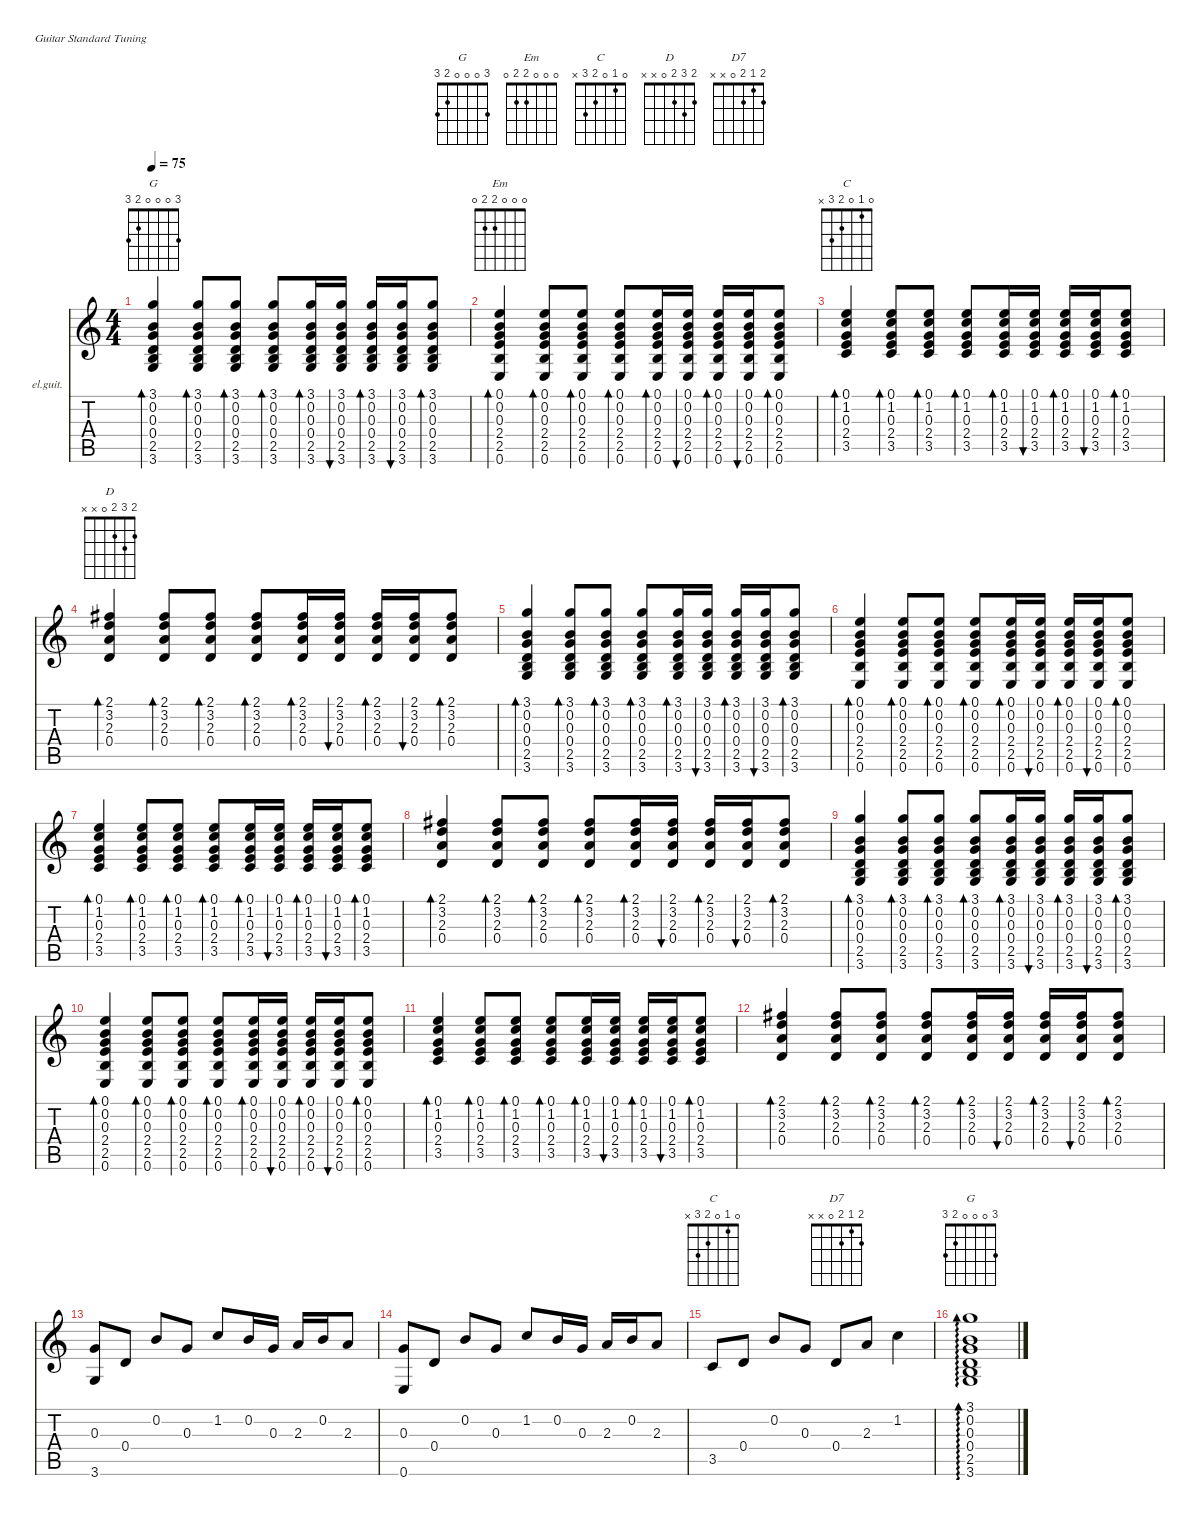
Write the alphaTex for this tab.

\defaultSystemsLayout 4
\hideDynamics
\bracketExtendMode nobrackets
\firstSystemTrackNameOrientation horizontal
\otherSystemsTrackNameOrientation horizontal
\chordDiagramsInScore
\track ("Clean Guitar" "el.guit.") {defaultSystemsLayout 4 instrument electricguitarclean}
\staff {score tabs}
\tuning (E4 B3 G3 D3 A2 E2)
\chord ("G" 3 0 0 0 2 3) {showfingering false}
\chord ("Em" 0 0 0 2 2 0) {showfingering false}
\chord ("C" 0 1 0 2 3 x) {showfingering false}
\chord ("D" 2 3 2 0 x x) {showfingering false barre 4294967295}
\chord ("D7" 2 1 2 0 x x) {showfingering false}
\ts (4 4)
\tempo 75
\clef g2
\scale
1.11084
\ks c
(3.6 2.5 0.4 0.3 0.2 3.1).4{bd 117 ch "G" dy mf} (3.6 2.5 0.4 0.3 0.2 3.1).8{bd 117} (3.6 2.5 0.4 0.3 0.2 3.1).8{bd 117} (3.6 2.5 0.4 0.3 0.2 3.1).8{bd 117} (3.6 2.5 0.4 0.3 0.2 3.1).16{bd 117} (3.6 2.5 0.4 0.3 0.2 3.1).16{bu 59} (3.6 2.5 0.4 0.3 0.2 3.1).16{bd 117} (3.6 2.5 0.4 0.3 0.2 3.1).16{bu 59} (3.6 2.5 0.4 0.3 0.2 3.1).8{bd 117} |
\scale
0.963053 (0.6 2.5 2.4 0.3 0.2 0.1).4{bd 111 ch "Em"} (0.6 2.5 2.4 0.3 0.2 0.1).8{bd 111} (0.6 2.5 2.4 0.3 0.2 0.1).8{bd 111} (0.6 2.5 2.4 0.3 0.2 0.1).8{bd 111} (0.6 2.5 2.4 0.3 0.2 0.1).16{bd 111} (0.6 2.5 2.4 0.3 0.2 0.1).16{bu 111} (0.6 2.5 2.4 0.3 0.2 0.1).16{bd 111} (0.6 2.5 2.4 0.3 0.2 0.1).16{bu 111} (0.6 2.5 2.4 0.3 0.2 0.1).8{bd 111} |
\scale
0.963053 (3.5 2.4 0.3 1.2 0.1).4{bd 116 ch "C"} (3.5 2.4 0.3 1.2 0.1).8{bd 116} (3.5 2.4 0.3 1.2 0.1).8{bd 116} (3.5 2.4 0.3 1.2 0.1).8{bd 116} (3.5 2.4 0.3 1.2 0.1).16{bd 116} (3.5 2.4 0.3 1.2 0.1).16{bu 115} (3.5 2.4 0.3 1.2 0.1).16{bd 116} (3.5 2.4 0.3 1.2 0.1).16{bu 115} (3.5 2.4 0.3 1.2 0.1).8{bd 116} |
\scale
0.963053 (0.4 2.3 3.2 2.1{acc #}).4{bd 112 ch "D"} (0.4 2.3 3.2 2.1{acc #}).8{bd 241} (0.4 2.3 3.2 2.1{acc #}).8{bd 241} (0.4 2.3 3.2 2.1{acc #}).8{bd 241} (0.4 2.3 3.2 2.1{acc #}).16{bd 241} (0.4 2.3 3.2 2.1{acc #}).16{bu 120} (0.4 2.3 3.2 2.1{acc #}).16{bd 120} (0.4 2.3 3.2 2.1{acc #}).16{bu 120} (0.4 2.3 3.2 2.1{acc #}).8{bd 241} |
\scale
1.11084 (3.6 2.5 0.4 0.3 0.2 3.1).4{bd 117} (3.6 2.5 0.4 0.3 0.2 3.1).8{bd 117} (3.6 2.5 0.4 0.3 0.2 3.1).8{bd 117} (3.6 2.5 0.4 0.3 0.2 3.1).8{bd 117} (3.6 2.5 0.4 0.3 0.2 3.1).16{bd 117} (3.6 2.5 0.4 0.3 0.2 3.1).16{bu 59} (3.6 2.5 0.4 0.3 0.2 3.1).16{bd 117} (3.6 2.5 0.4 0.3 0.2 3.1).16{bu 59} (3.6 2.5 0.4 0.3 0.2 3.1).8{bd 117} |
\scale
0.963053 (0.6 2.5 2.4 0.3 0.2 0.1).4{bd 111} (0.6 2.5 2.4 0.3 0.2 0.1).8{bd 111} (0.6 2.5 2.4 0.3 0.2 0.1).8{bd 111} (0.6 2.5 2.4 0.3 0.2 0.1).8{bd 111} (0.6 2.5 2.4 0.3 0.2 0.1).16{bd 111} (0.6 2.5 2.4 0.3 0.2 0.1).16{bu 111} (0.6 2.5 2.4 0.3 0.2 0.1).16{bd 111} (0.6 2.5 2.4 0.3 0.2 0.1).16{bu 111} (0.6 2.5 2.4 0.3 0.2 0.1).8{bd 111} |
\scale
0.963053 (3.5 2.4 0.3 1.2 0.1).4{bd 116} (3.5 2.4 0.3 1.2 0.1).8{bd 116} (3.5 2.4 0.3 1.2 0.1).8{bd 116} (3.5 2.4 0.3 1.2 0.1).8{bd 116} (3.5 2.4 0.3 1.2 0.1).16{bd 116} (3.5 2.4 0.3 1.2 0.1).16{bu 115} (3.5 2.4 0.3 1.2 0.1).16{bd 116} (3.5 2.4 0.3 1.2 0.1).16{bu 115} (3.5 2.4 0.3 1.2 0.1).8{bd 116} |
\scale
0.963053 (0.4 2.3 3.2 2.1{acc #}).4{bd 112} (0.4 2.3 3.2 2.1{acc #}).8{bd 241} (0.4 2.3 3.2 2.1{acc #}).8{bd 241} (0.4 2.3 3.2 2.1{acc #}).8{bd 241} (0.4 2.3 3.2 2.1{acc #}).16{bd 241} (0.4 2.3 3.2 2.1{acc #}).16{bu 120} (0.4 2.3 3.2 2.1{acc #}).16{bd 120} (0.4 2.3 3.2 2.1{acc #}).16{bu 120} (0.4 2.3 3.2 2.1{acc #}).8{bd 241} |
\scale
1.11084 (3.6 2.5 0.4 0.3 0.2 3.1).4{bd 117} (3.6 2.5 0.4 0.3 0.2 3.1).8{bd 117} (3.6 2.5 0.4 0.3 0.2 3.1).8{bd 117} (3.6 2.5 0.4 0.3 0.2 3.1).8{bd 117} (3.6 2.5 0.4 0.3 0.2 3.1).16{bd 117} (3.6 2.5 0.4 0.3 0.2 3.1).16{bu 59} (3.6 2.5 0.4 0.3 0.2 3.1).16{bd 117} (3.6 2.5 0.4 0.3 0.2 3.1).16{bu 59} (3.6 2.5 0.4 0.3 0.2 3.1).8{bd 117} |
\scale
0.963053 (0.6 2.5 2.4 0.3 0.2 0.1).4{bd 111} (0.6 2.5 2.4 0.3 0.2 0.1).8{bd 111} (0.6 2.5 2.4 0.3 0.2 0.1).8{bd 111} (0.6 2.5 2.4 0.3 0.2 0.1).8{bd 111} (0.6 2.5 2.4 0.3 0.2 0.1).16{bd 111} (0.6 2.5 2.4 0.3 0.2 0.1).16{bu 111} (0.6 2.5 2.4 0.3 0.2 0.1).16{bd 111} (0.6 2.5 2.4 0.3 0.2 0.1).16{bu 111} (0.6 2.5 2.4 0.3 0.2 0.1).8{bd 111} |
\scale
0.963053 (3.5 2.4 0.3 1.2 0.1).4{bd 116} (3.5 2.4 0.3 1.2 0.1).8{bd 116} (3.5 2.4 0.3 1.2 0.1).8{bd 116} (3.5 2.4 0.3 1.2 0.1).8{bd 116} (3.5 2.4 0.3 1.2 0.1).16{bd 116} (3.5 2.4 0.3 1.2 0.1).16{bu 115} (3.5 2.4 0.3 1.2 0.1).16{bd 116} (3.5 2.4 0.3 1.2 0.1).16{bu 115} (3.5 2.4 0.3 1.2 0.1).8{bd 116} |
\scale
0.963053 (0.4 2.3 3.2 2.1{acc #}).4{bd 112} (0.4 2.3 3.2 2.1{acc #}).8{bd 241} (0.4 2.3 3.2 2.1{acc #}).8{bd 241} (0.4 2.3 3.2 2.1{acc #}).8{bd 241} (0.4 2.3 3.2 2.1{acc #}).16{bd 241} (0.4 2.3 3.2 2.1{acc #}).16{bu 120} (0.4 2.3 3.2 2.1{acc #}).16{bd 120} (0.4 2.3 3.2 2.1{acc #}).16{bu 120} (0.4 2.3 3.2 2.1{acc #}).8{bd 241} |
\scale
1.12209 (0.3 3.6).8 0.4.8 0.2.8 0.3.8 1.2.8 0.2.16 0.3.16 2.3.16 0.2.16 2.3.8 |
\scale
0.948154 (0.3 0.6).8 0.4.8 0.2.8 0.3.8 1.2.8 0.2.16 0.3.16 2.3.16 0.2.16 2.3.8 |
\scale
0.948154 3.5.8{ch "C"} 0.4.8 0.2.8 0.3.8 0.4.8{ch "D7"} 2.3.8 1.2.4 |
\scale
0.981603 (3.6 2.5 0.4 0.3 0.2 3.1).1{ad 0 ch "G"}
